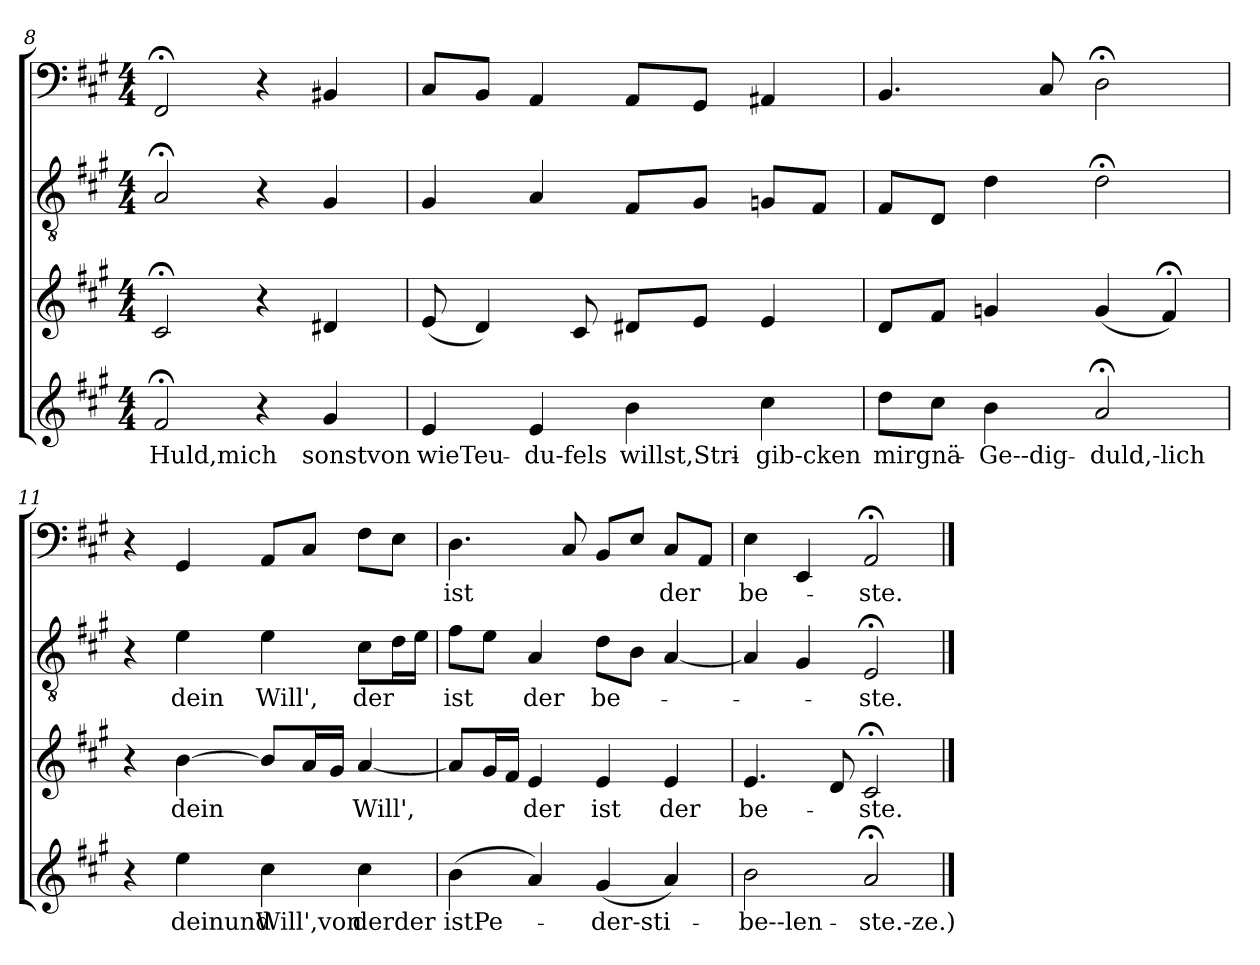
**kern	**text	**kern	**text	**kern	**text	**kern	**text
*part4	*part4	*part3	*part3	*part2	*part2	*part1	*part1
*staff4	*staff4	*staff3	*staff3	*staff2	*staff2	*staff1	*staff1
*clefG2	*	*clefG2	*	*clefGv2	*	*clefF4	*
*k[f#c#g#]	*	*k[f#c#g#]	*	*k[f#c#g#]	*	*k[f#c#g#]	*
*A:	*	*A:	*	*A:	*	*A:	*
*M4/4	*	*M4/4	*	*M4/4	*	*M4/4	*
=8	=8	=8	=8	=8	=8	=8	=8
2f#;</	Huld,mich	2c#;</	.	2A;</	.	2FF#;</	.
4r	.	4r	.	4r	.	4r	.
4g#/	sonstvon	4d#X/	.	4G#/	.	4BB#X/	.
=9	=9	=9	=9	=9	=9	=9	=9
4e/	wieTeu-	(8e/	.	4G#/	.	8C#/L	.
.	.	4d/)	.	.	.	8BB/J	.
4e/	du-fels	.	.	4A/	.	4AA/	.
.	.	8c#/	.	.	.	.	.
4b\	willst,Stri-	8d#X/L	.	8F#/L	.	8AA/L	.
.	.	8e/J	.	8G#/J	.	8GG#/J	.
4cc#\	gib-cken	4e/	.	8Gn/L	.	4AA#X/	.
.	.	.	.	8F#/J	.	.	.
=10	=10	=10	=10	=10	=10	=10	=10
8dd\L	mirgnä-	8d/L	.	8F#/L	.	4.BB/	.
8cc#\J	.	8f#/J	.	8D/J	.	.	.
4b\	Ge--dig-	4gn/	.	4d\	.	.	.
.	.	.	.	.	.	8C#/	.
2a;</	-duld,-lich	(4g/	.	2d;<\	.	2D;<\	.
.	.	4f#;</)	.	.	.	.	.
=11	=11	=11	=11	=11	=11	=11	=11
4r	.	4r	.	4r	.	4r	.
4ee\	deinund	[4b\	dein	4e\	dein	4GG#/	.
4cc#\	Will',von	8b/L]	.	4e\	Will',	8AA/L	.
.	.	16a/L	.	.	.	8C#/J	.
.	.	16g#/JJ	.	.	.	.	.
4cc#\	derder	[4a/	Will',	8c#\L	der	8F#\L	.
.	.	.	.	16d\L	.	8E\J	.
.	.	.	.	16e\JJ	.	.	.
=12	=12	=12	=12	=12	=12	=12	=12
(4b\	istPe-	8a/L]	.	8f#\L	ist	4.D\	ist
.	.	16g#/L	.	8e\J	.	.	.
.	.	16f#/JJ	.	.	.	.	.
4a/)	.	4e/	der	4A/	der	.	.
.	.	.	.	.	.	8C#/	.
(4g#/	der-sti-	4e/	ist	8d\L	be-	8BB/L	.
.	.	.	.	8B\J	.	8E/J	.
4a/)	.	4e/	der	[4A/	.	8C#/L	der
.	.	.	.	.	.	8AA/J	.
=13	=13	=13	=13	=13	=13	=13	=13
2b\	be--len-	4.e/	be-	4A/]	.	4E\	be-
.	.	.	.	4G#/	.	4EE/	.
.	.	8d/	.	.	.	.	.
2a;</	-ste.-ze.)	2c#;</	-ste.	2E;</	-ste.	2AA;</	-ste.
==	==	==	==	==	==	==	==
*-	*-	*-	*-	*-	*-	*-	*-
